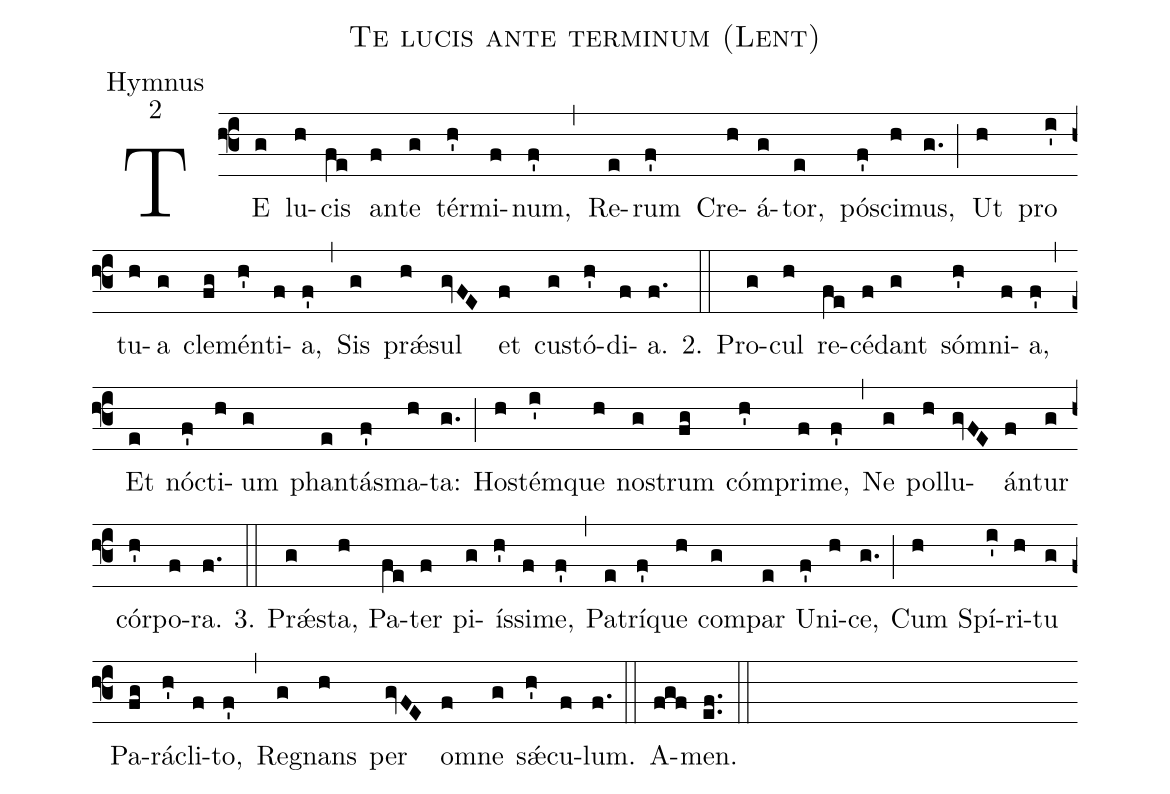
name:Te lucis ante terminum (Lent);
office-part:Hymnus;
mode:2;
%%
(f3) TE(g) lu(h)cis(fe) an(f)te(g) tér(h')mi(f)num,(f') (,) Re(e)rum(f') Cre(h)á(g)tor,(e) pó(f')sci(h)mus,(g.) (;) Ut(h) pro(i') tu(h)a(g) cle(fg)mén(h')ti(f)a,(f') (,) Sis(g) pr<sp>'æ</sp>(h)sul(gvFE) et(f) cu(g)stó(h')di(f)a.(f.) 2.(::) Pro(g)cul(h) re(fe)cé(f)dant(g) só(h')mni(f)a,(f') (,) Et(e) nó(f')cti(h)um(g) phan(e)tá(f')sma(h)ta:(g.) (;) Ho(h)stém(i')que(h) no(g)strum(fg) cóm(h')pri(f)me,(f') (,) Ne(g) pol(h)lu(gvFE)án(f)tur(g) cór(h')po(f)ra.(f.) 3.(::) Pr<sp>'æ</sp>(g)sta,(h) Pa(fe)ter(f) pi(g)ís(h')si(f)me,(f') (,) Pa(e)trí(f')que(h) com(g)par(e) U(f')ni(h)ce,(g.) (;) Cum(h) Spí(i')ri(h)tu(g) Pa(fg)rá(h')cli(f)to,(f') (,) Re(g)gnans(h) per(gvFE) o(f)mne(g) s<sp>'æ</sp>(h')cu(f)lum.(f.) (::) A(fgf)men.(ef..) (::)
